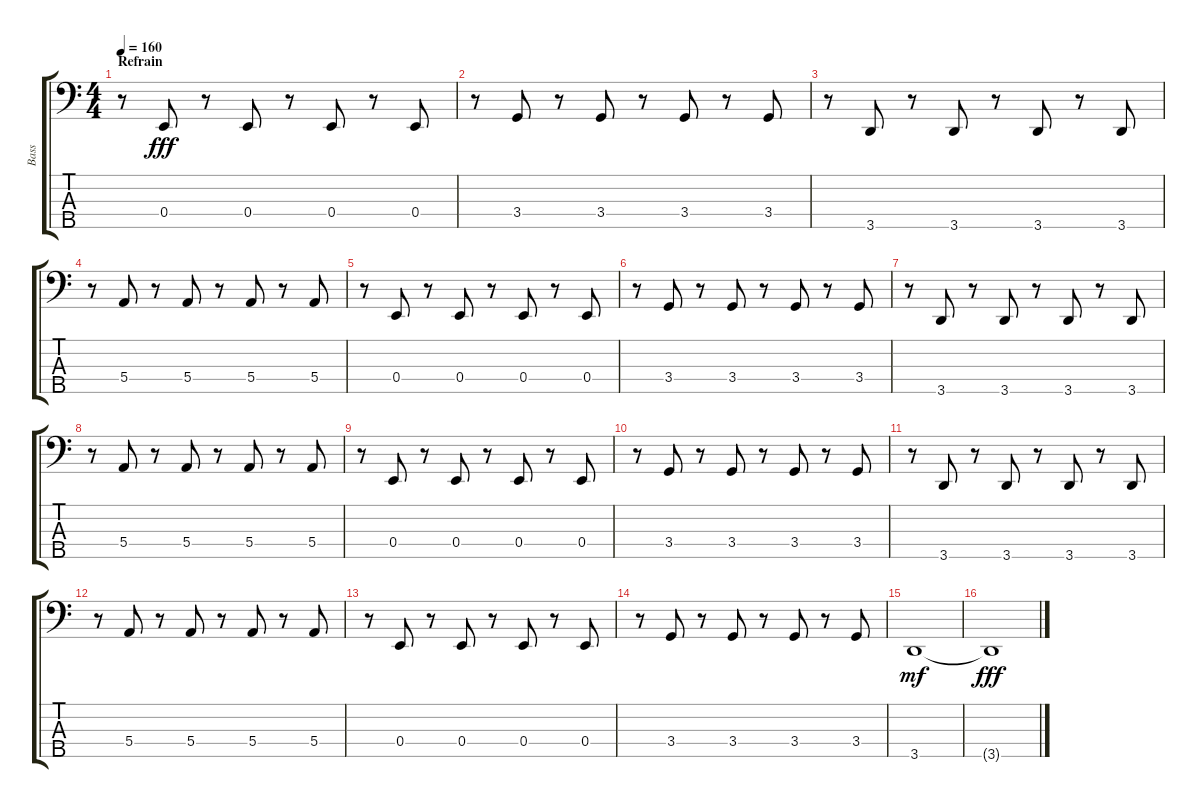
\track ("Bass" "Bass") {instrument synthbass2}
\staff {score tabs}
\tuning (G2 D2 A1 E1 B0) {hide}
\ts (4 4)
\section ("" "Refrain")
\tempo 160
\clef f4
\ks c
r.8{dy fff} 0.4.8 r.8 0.4.8 r.8 0.4.8 r.8 0.4.8 |
r.8 3.4.8 r.8 3.4.8 r.8 3.4.8 r.8 3.4.8 |
r.8 3.5.8 r.8 3.5.8 r.8 3.5.8 r.8 3.5.8 |
r.8 5.4.8 r.8 5.4.8 r.8 5.4.8 r.8 5.4.8 |
r.8 0.4.8 r.8 0.4.8 r.8 0.4.8 r.8 0.4.8 |
r.8 3.4.8 r.8 3.4.8 r.8 3.4.8 r.8 3.4.8 |
r.8 3.5.8 r.8 3.5.8 r.8 3.5.8 r.8 3.5.8 |
r.8 5.4.8 r.8 5.4.8 r.8 5.4.8 r.8 5.4.8 |
r.8 0.4.8 r.8 0.4.8 r.8 0.4.8 r.8 0.4.8 |
r.8 3.4.8 r.8 3.4.8 r.8 3.4.8 r.8 3.4.8 |
r.8 3.5.8 r.8 3.5.8 r.8 3.5.8 r.8 3.5.8 |
r.8 5.4.8 r.8 5.4.8 r.8 5.4.8 r.8 5.4.8 |
r.8 0.4.8 r.8 0.4.8 r.8 0.4.8 r.8 0.4.8 |
r.8 3.4.8 r.8 3.4.8 r.8 3.4.8 r.8 3.4.8 |
3.5.1{dy mf} |
3.5{t}.1{dy fff}
